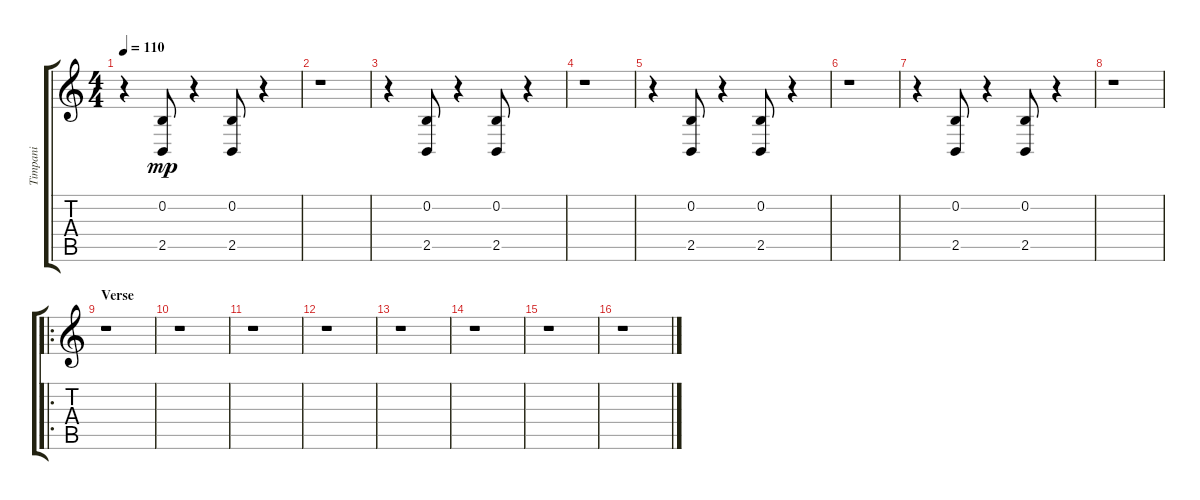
\track ("Timpani" "Timpani") {instrument timpani}
\staff {score tabs}
\tuning (E4 B3 G3 D3 A2 E2) {hide}
\ts (4 4)
\tempo 110
\clef g2
\ks c
r.4{dy mp instrument timpani} (0.2 2.5).8 r.4 (0.2 2.5).8 r.4 |
r.1 |
r.4 (0.2 2.5).8 r.4 (0.2 2.5).8 r.4 |
r.1 |
r.4 (0.2 2.5).8 r.4 (0.2 2.5).8 r.4 |
r.1 |
r.4 (0.2 2.5).8 r.4 (0.2 2.5).8 r.4 |
r.1 |
\ro
\section ("" "Verse")
r.1 |
r.1 |
r.1 |
r.1 |
r.1 |
r.1 |
r.1 |
r.1
